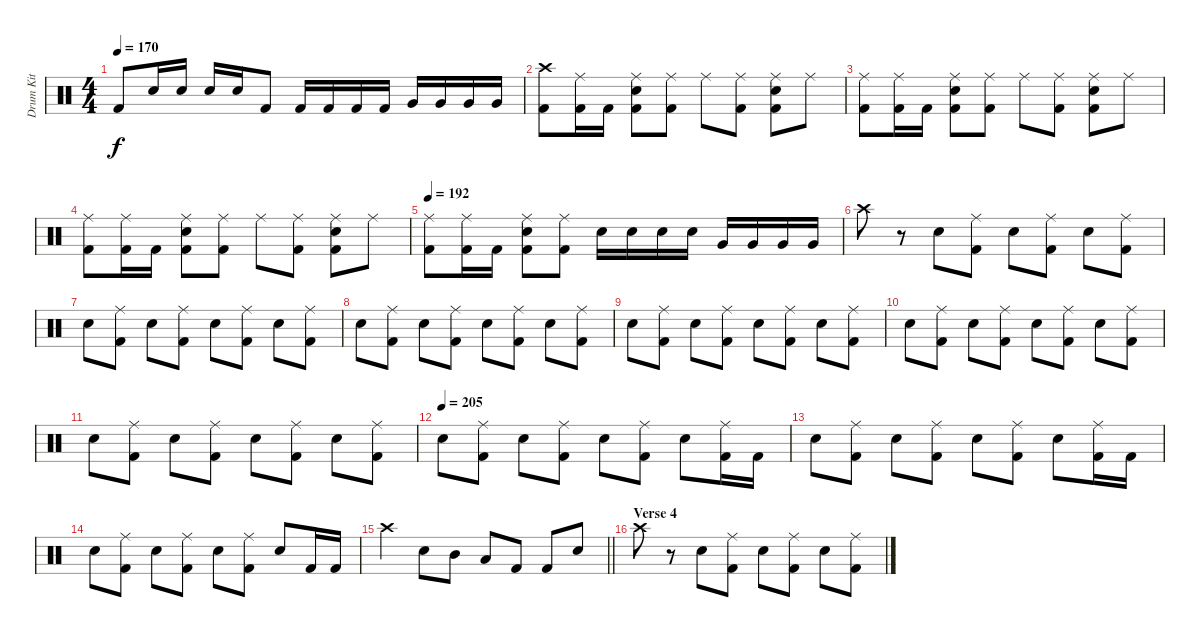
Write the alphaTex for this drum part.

\track ("Drum Kit" "Drum Kit") {instrument percussion}
\staff {score}
\articulation defaults
\ts (4 4)
\tempo 170
\clef neutral
\ks c "Kick (hit) 2".8{dy f} "Electric Snare (hit)".16 "Electric Snare (hit)".16 "Electric Snare (hit)".16 "Electric Snare (hit)".16 "Kick (hit) 2".8 "Kick (hit) 2".16 "Kick (hit) 2".16 "Kick (hit) 2".16 "Kick (hit) 2".16 "Very Low Tom (hit)".16 "Very Low Tom (hit)".16 "Very Low Tom (hit)".16 "Very Low Tom (hit)".16
|
("Crash high (hit)" "Kick (hit) 2").8 ("Ride (middle)" "Kick (hit) 2").16 "Kick (hit) 2".16 ("Ride (middle)" "Electric Snare (hit)" "Kick (hit) 2").8 ("Ride (middle)" "Kick (hit) 2").8 "Ride (middle)".8 ("Ride (middle)" "Kick (hit) 2").8 ("Ride (middle)" "Electric Snare (hit)" "Kick (hit) 2").8 "Ride (middle)".8 |
("Ride (middle)" "Kick (hit) 2").8 ("Ride (middle)" "Kick (hit) 2").16 "Kick (hit) 2".16 ("Ride (middle)" "Electric Snare (hit)" "Kick (hit) 2").8 ("Ride (middle)" "Kick (hit) 2").8 "Ride (middle)".8 ("Ride (middle)" "Kick (hit) 2").8 ("Ride (middle)" "Electric Snare (hit)" "Kick (hit) 2").8 "Ride (middle)".8 |
("Ride (middle)" "Kick (hit) 2").8 ("Ride (middle)" "Kick (hit) 2").16 "Kick (hit) 2".16 ("Ride (middle)" "Electric Snare (hit)" "Kick (hit) 2").8 ("Ride (middle)" "Kick (hit) 2").8 "Ride (middle)".8 ("Ride (middle)" "Kick (hit) 2").8 ("Ride (middle)" "Electric Snare (hit)" "Kick (hit) 2").8 "Ride (middle)".8 |
\tempo 192
("Ride (middle)" "Kick (hit) 2").8 ("Ride (middle)" "Kick (hit) 2").16 "Kick (hit) 2".16 ("Ride (middle)" "Electric Snare (hit)" "Kick (hit) 2").8 ("Ride (middle)" "Kick (hit) 2").8 "Electric Snare (hit)".16 "Electric Snare (hit)".16 "Electric Snare (hit)".16 "Electric Snare (hit)".16 "Very Low Tom (hit)".16 "Very Low Tom (hit)".16 "Very Low Tom (hit)".16 "Very Low Tom (hit)".16 |
"Crash high (hit)".8 r.8 "Electric Snare (hit)".8 ("Ride (middle)" "Kick (hit) 2").8 "Electric Snare (hit)".8 ("Ride (middle)" "Kick (hit) 2").8 "Electric Snare (hit)".8 ("Ride (middle)" "Kick (hit) 2").8 |
"Electric Snare (hit)".8 ("Ride (middle)" "Kick (hit) 2").8 "Electric Snare (hit)".8 ("Ride (middle)" "Kick (hit) 2").8 "Electric Snare (hit)".8 ("Ride (middle)" "Kick (hit) 2").8 "Electric Snare (hit)".8 ("Ride (middle)" "Kick (hit) 2").8 |
"Electric Snare (hit)".8 ("Ride (middle)" "Kick (hit) 2").8 "Electric Snare (hit)".8 ("Ride (middle)" "Kick (hit) 2").8 "Electric Snare (hit)".8 ("Ride (middle)" "Kick (hit) 2").8 "Electric Snare (hit)".8 ("Ride (middle)" "Kick (hit) 2").8 |
"Electric Snare (hit)".8 ("Ride (middle)" "Kick (hit) 2").8 "Electric Snare (hit)".8 ("Ride (middle)" "Kick (hit) 2").8 "Electric Snare (hit)".8 ("Ride (middle)" "Kick (hit) 2").8 "Electric Snare (hit)".8 ("Ride (middle)" "Kick (hit) 2").8 |
"Electric Snare (hit)".8 ("Ride (middle)" "Kick (hit) 2").8 "Electric Snare (hit)".8 ("Ride (middle)" "Kick (hit) 2").8 "Electric Snare (hit)".8 ("Ride (middle)" "Kick (hit) 2").8 "Electric Snare (hit)".8 ("Ride (middle)" "Kick (hit) 2").8 |
"Electric Snare (hit)".8 ("Ride (middle)" "Kick (hit) 2").8 "Electric Snare (hit)".8 ("Ride (middle)" "Kick (hit) 2").8 "Electric Snare (hit)".8 ("Ride (middle)" "Kick (hit) 2").8 "Electric Snare (hit)".8 ("Ride (middle)" "Kick (hit) 2").8 |
\tempo (205)
"Electric Snare (hit)".8 ("Ride (middle)" "Kick (hit) 2").8 "Electric Snare (hit)".8 ("Ride (middle)" "Kick (hit) 2").8 "Electric Snare (hit)".8 ("Ride (middle)" "Kick (hit) 2").8 "Electric Snare (hit)".8 ("Ride (middle)" "Kick (hit) 2").16 "Kick (hit) 2".16 |
"Electric Snare (hit)".8 ("Ride (middle)" "Kick (hit) 2").8 "Electric Snare (hit)".8 ("Ride (middle)" "Kick (hit) 2").8 "Electric Snare (hit)".8 ("Ride (middle)" "Kick (hit) 2").8 "Electric Snare (hit)".8 ("Ride (middle)" "Kick (hit) 2").16 "Kick (hit) 2".16 |
"Electric Snare (hit)".8 ("Ride (middle)" "Kick (hit) 2").8 "Electric Snare (hit)".8 ("Ride (middle)" "Kick (hit) 2").8 "Electric Snare (hit)".8 ("Ride (middle)" "Kick (hit) 2").8 "Electric Snare (hit)".8 "Kick (hit) 2".16 "Kick (hit) 2".16 |
\barLineRight lightlight "Crash high (hit)".4 "Electric Snare (hit)".8 "Mid Tom (hit)".8 "Low Tom (hit)".8 "Kick (hit) 2".8 "Kick (hit) 2".8 "Electric Snare (hit)".8
|
\section ("" "Verse 4")
"Crash high (hit)".8 r.8 "Electric Snare (hit)".8 ("Ride (middle)" "Kick (hit) 2").8 "Electric Snare (hit)".8 ("Ride (middle)" "Kick (hit) 2").8 "Electric Snare (hit)".8 ("Ride (middle)" "Kick (hit) 2").8
